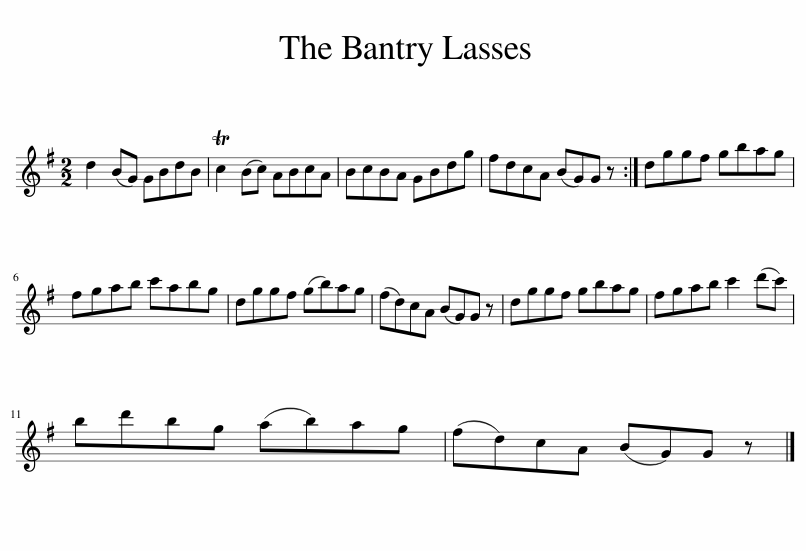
X:1
L:1/8
M:2/2
I:linebreak $
K:G
V:1 treble
V:1
 d2 (BG) GBdB | Tc2 (Bc) ABcA | BcBA GBdg | fdcA (BG)G z :| dggf gbag |$ %5
 fgab c'abg | dggf (gb)ag | (fd)cA (BG)G z | dggf gbag | fgab c'2 (d'c') |$ %10
 bd'bg (ab)ag | (fd)cA (BG)G z |] %12
